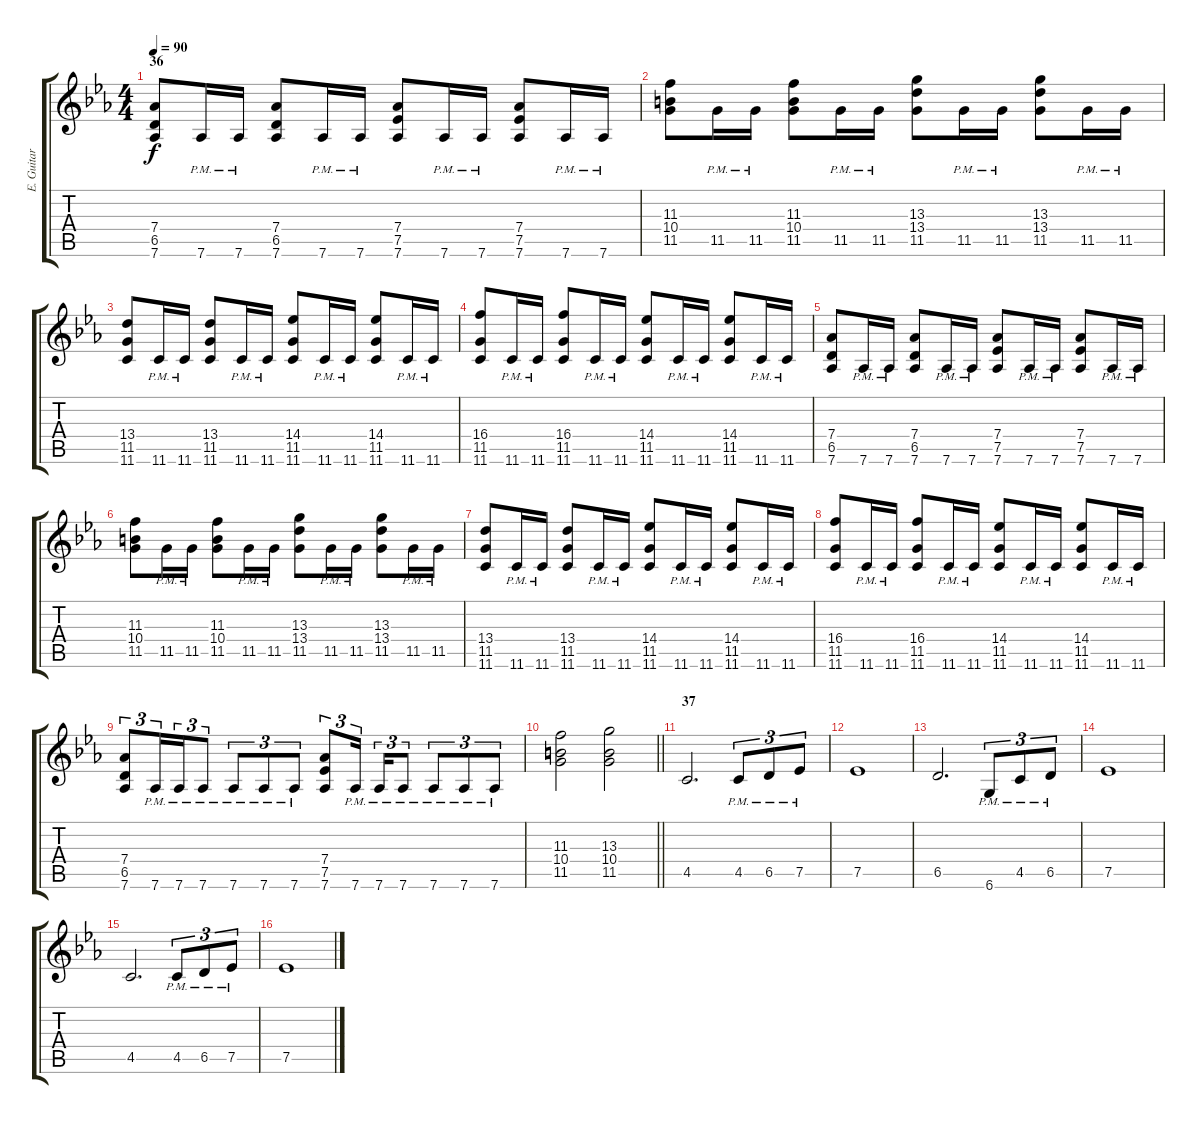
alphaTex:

\track ("E. Guitar II" "E. Guitar ") {instrument overdrivenguitar}
\staff {score tabs}
\tuning (Eb4 Bb3 Gb3 Db3 Ab2 Db2) {hide}
\ts (4 4)
\section ("" "36")
\tempo 90
\clef g2
\ks eb
(7.4 6.5 7.6).8{dy f} 7.6{pm}.16 7.6{pm}.16 (7.4 6.5 7.6).8 7.6{pm}.16 7.6{pm}.16 (7.4 7.5 7.6).8 7.6{pm}.16 7.6{pm}.16 (7.4 7.5 7.6).8 7.6{pm}.16 7.6{pm}.16 |
(11.3 10.4 11.5).8 11.5{pm}.16 11.5{pm}.16 (11.3 10.4 11.5).8 11.5{pm}.16 11.5{pm}.16 (13.3 13.4 11.5).8 11.5{pm}.16 11.5{pm}.16 (13.3 13.4 11.5).8 11.5{pm}.16 11.5{pm}.16 |
(13.4 11.5 11.6).8 11.6{pm}.16 11.6{pm}.16 (13.4 11.5 11.6).8 11.6{pm}.16 11.6{pm}.16 (14.4 11.5 11.6).8 11.6{pm}.16 11.6{pm}.16 (14.4 11.5 11.6).8 11.6{pm}.16 11.6{pm}.16 |
(16.4 11.5 11.6).8 11.6{pm}.16 11.6{pm}.16 (16.4 11.5 11.6).8 11.6{pm}.16 11.6{pm}.16 (14.4 11.5 11.6).8 11.6{pm}.16 11.6{pm}.16 (14.4 11.5 11.6).8 11.6{pm}.16 11.6{pm}.16 |
(7.4 6.5 7.6).8 7.6{pm}.16 7.6{pm}.16 (7.4 6.5 7.6).8 7.6{pm}.16 7.6{pm}.16 (7.4 7.5 7.6).8 7.6{pm}.16 7.6{pm}.16 (7.4 7.5 7.6).8 7.6{pm}.16 7.6{pm}.16 |
(11.3 10.4 11.5).8 11.5{pm}.16 11.5{pm}.16 (11.3 10.4 11.5).8 11.5{pm}.16 11.5{pm}.16 (13.3 13.4 11.5).8 11.5{pm}.16 11.5{pm}.16 (13.3 13.4 11.5).8 11.5{pm}.16 11.5{pm}.16 |
(13.4 11.5 11.6).8 11.6{pm}.16 11.6{pm}.16 (13.4 11.5 11.6).8 11.6{pm}.16 11.6{pm}.16 (14.4 11.5 11.6).8 11.6{pm}.16 11.6{pm}.16 (14.4 11.5 11.6).8 11.6{pm}.16 11.6{pm}.16 |
(16.4 11.5 11.6).8 11.6{pm}.16 11.6{pm}.16 (16.4 11.5 11.6).8 11.6{pm}.16 11.6{pm}.16 (14.4 11.5 11.6).8 11.6{pm}.16 11.6{pm}.16 (14.4 11.5 11.6).8 11.6{pm}.16 11.6{pm}.16 |
(7.4 6.5 7.6).8{tu (3 2)} 7.6{pm}.16{tu (3 2) beam merge} 7.6{pm}.16{tu (3 2)} 7.6{pm}.8{tu (3 2)} 7.6{pm}.8{tu (3 2)} 7.6{pm}.8{tu (3 2)} 7.6{pm}.8{tu (3 2)} (7.4 7.5 7.6).8{tu (3 2)} 7.6{pm}.16{tu (3 2)} 7.6{pm}.16{tu (3 2)} 7.6{pm}.8{tu (3 2)} 7.6{pm}.8{tu (3 2)} 7.6{pm}.8{tu (3 2)} 7.6{pm}.8{tu (3 2)} |
\barLineRight lightlight
(11.3 10.4 11.5).2 (13.3 10.4 11.5).2 |
\section ("" "37")
4.5.2{d} 4.5{pm}.8{tu (3 2)} 6.5{pm}.8{tu (3 2)} 7.5{pm}.8{tu (3 2)} |
7.5.1 |
6.5.2{d} 6.6{pm}.8{tu (3 2)} 4.5{pm}.8{tu (3 2)} 6.5{pm}.8{tu (3 2)} |
7.5.1 |
4.5.2{d} 4.5{pm}.8{tu (3 2)} 6.5{pm}.8{tu (3 2)} 7.5{pm}.8{tu (3 2)} |
7.5.1
